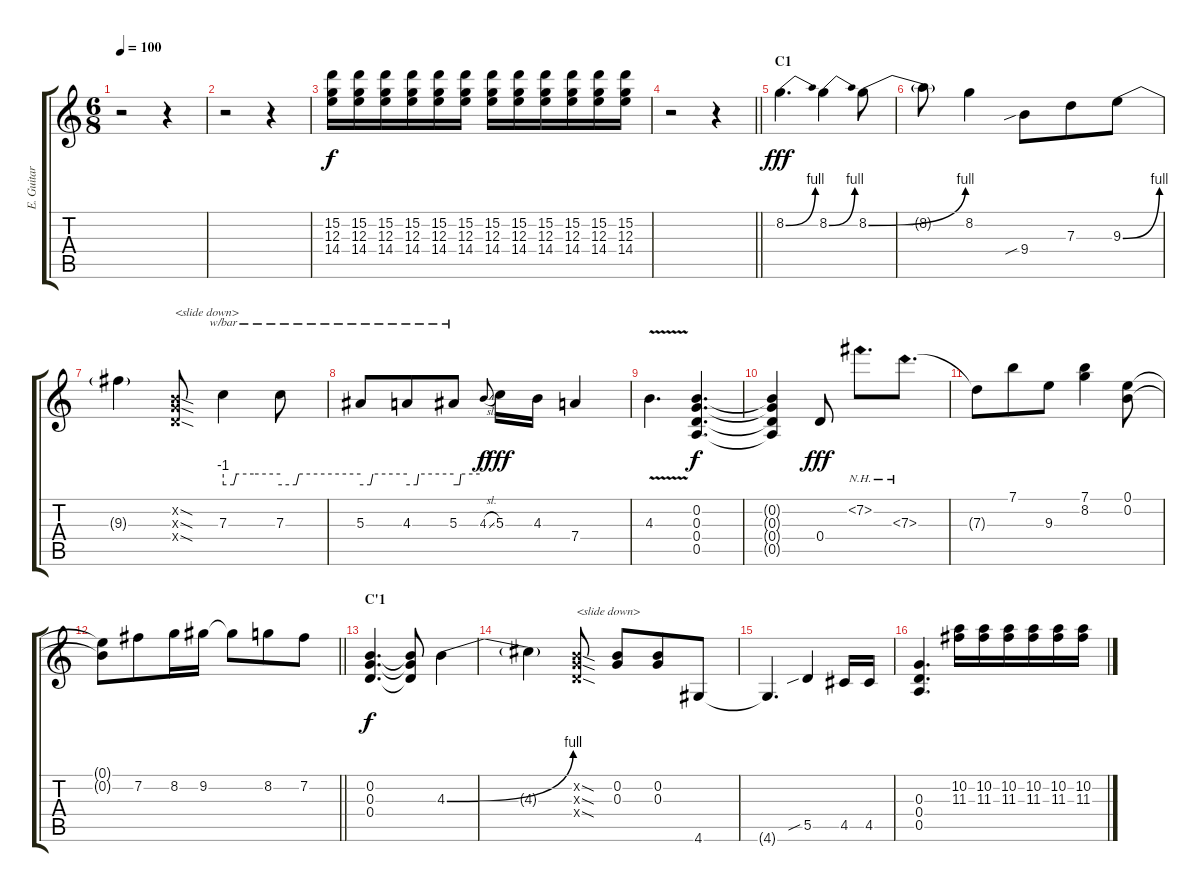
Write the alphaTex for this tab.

\track ("E. Guitar III" "E. Guitar ") {instrument overdrivenguitar}
\staff {score tabs}
\tuning (E4 B3 G3 D3 A2 E2) {hide}
\ts (6 8)
\tempo 100
\clef g2
\ks c
r.2{dy f} r.4 |
r.2 r.4 |
(15.2 12.3 14.4).16 (15.2 12.3 14.4).16 (15.2 12.3 14.4).16 (15.2 12.3 14.4).16 (15.2 12.3 14.4).16 (15.2 12.3 14.4).16 (15.2 12.3 14.4).16 (15.2 12.3 14.4).16 (15.2 12.3 14.4).16 (15.2 12.3 14.4).16 (15.2 12.3 14.4).16 (15.2 12.3 14.4).16 |
\barLineRight lightlight
r.2 r.4 |
\section ("" "C1")
8.2{be (bend 0 0 60 4)}.4{d dy fff} 8.2{be (bend 0 0 60 4)}.4 8.2{be (bend 0 0 60 4)}.8 |
8.2{t}.8 8.2.4 9.4{sib}.8 7.3.8 9.3{be (bend 0 0 60 4)}.8 |
9.3{t}.4 (0.2{sod x} 0.3{sod x} 0.4{sod x}).8{txt "<slide down>"} 7.3.4{tbe (custom default 0 -4 11 -4 14 0 32 0 60 0)} 7.3.8{tbe (custom default 0 -4 12 -4 14 0 60 0)} |
5.3.8{tbe (custom default 0 -4 13 -4 16 0 60 0)} 4.3.8{tbe (custom default 0 -4 13 -4 15 0 60 0)} 5.3.8{tbe (custom default 0 -4 14 -4 17 0 60 0)} 4.3{sl}.8{gr onbeat dy f} 5.3.16{dy fff} 4.3.16 7.4.4 |
4.3{v}.4{d} (0.2 0.3 0.4 0.5).4{d dy f} |
(0.2{t} 0.3{t} 0.4{t} 0.5{t}).4 0.4.8{dy fff} 7.2{nh}.8{d} 7.3{nh}.8{d} |
7.3{t}.8 7.1.8 9.3.8 (7.1 8.2).4 (0.1 0.2).8 |
\barLineRight lightlight
(0.1{t} 0.2{t}).8 7.2.8 8.2.16 9.2.16 9.2{t}.8 8.2.8 7.2.8 |
\section ("" "C'1")
(0.2 0.3 0.4).4{d dy f} (0.2{t} 0.3{t} 0.4{t}).8 4.3{be (bend 0 0 60 4)}.4 |
4.3{t}.4 (0.2{sod x} 0.3{sod x} 0.4{sod x}).8{txt "<slide down>"} (0.2 0.3).8 (0.2 0.3).8 4.6.8 |
4.6{t}.4{d} 5.5{sib}.4 4.5.16 4.5.16 |
(0.3 0.4 0.5).4{d} (10.2 11.3).16 (10.2 11.3).16 (10.2 11.3).16 (10.2 11.3).16 (10.2 11.3).16 (10.2 11.3).16
